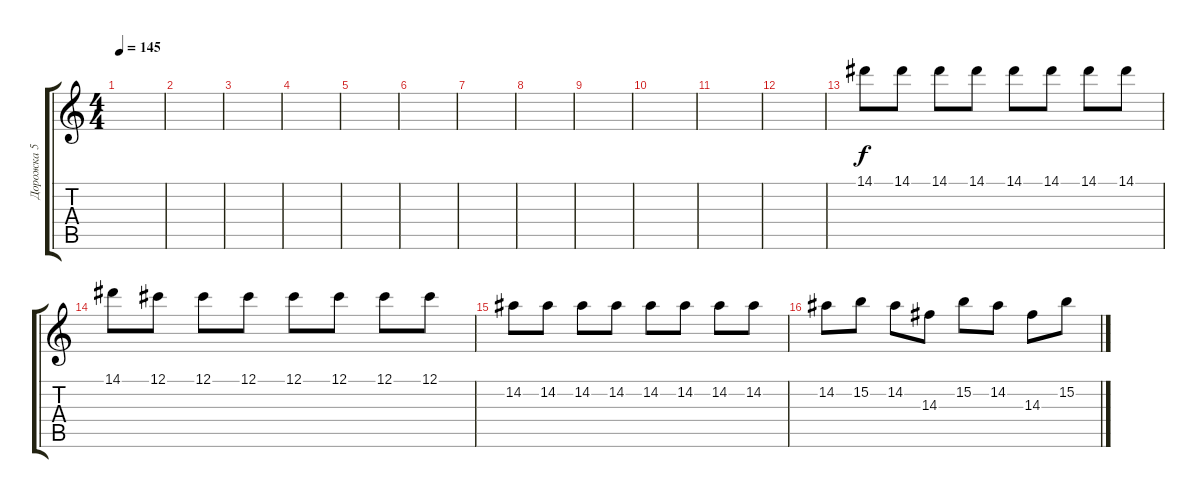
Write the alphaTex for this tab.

\track ("Дорожка 5" "Дорожка 5") {instrument electricguitarclean}
\staff {score tabs}
\tuning (Db4 Ab3 E3 B2 Gb2 B1) {hide}
\ts (4 4)
\tempo 145
\clef g2
\ks c
|
|
|
|
|
|
|
|
|
|
|
|
14.1.8 14.1.8 14.1.8 14.1.8 14.1.8 14.1.8 14.1.8 14.1.8 |
14.1.8 12.1.8 12.1.8 12.1.8 12.1.8 12.1.8 12.1.8 12.1.8 |
14.2.8 14.2.8 14.2.8 14.2.8 14.2.8 14.2.8 14.2.8 14.2.8 |
14.2.8 15.2.8 14.2.8 14.3.8 15.2.8 14.2.8 14.3.8 15.2.8
